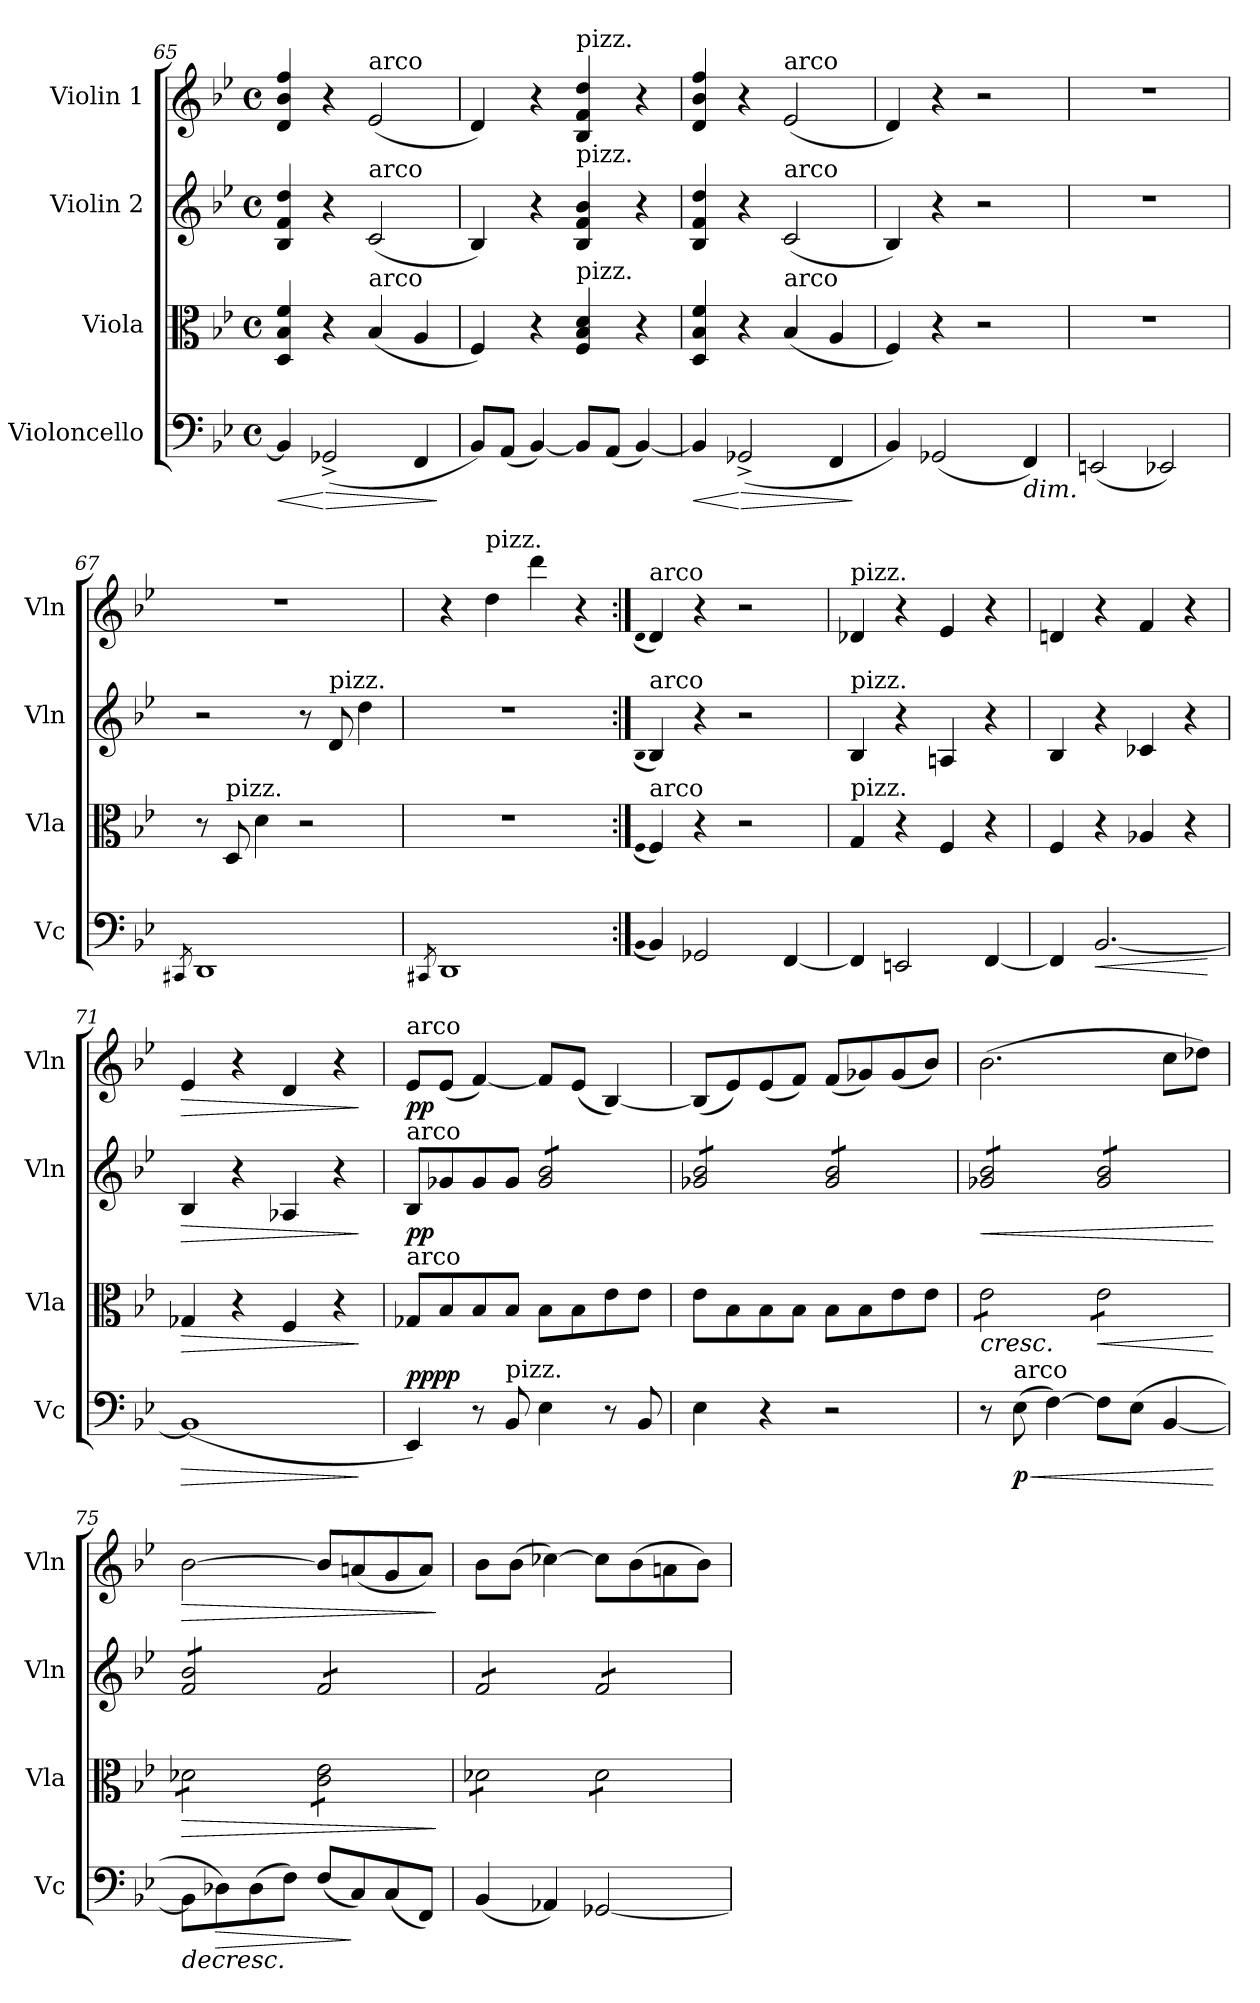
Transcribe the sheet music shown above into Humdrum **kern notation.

**kern	**dynam	**kern	**dynam	**kern	**dynam	**kern	**dynam
*part4	*part4	*part3	*part3	*part2	*part2	*part1	*part1
*staff4	*staff4	*staff3	*staff3	*staff2	*staff2	*staff1	*staff1
*I"Violoncello	*	*I"Viola	*	*I"Violin 2	*	*I"Violin 1	*
*I'Vc	*	*I'Vla	*	*I'Vln	*	*I'Vln	*
!!LO:LB:g=z
*clefF4	*	*clefC3	*	*clefG2	*	*clefG2	*
*k[b-e-]	*	*k[b-e-]	*	*k[b-e-]	*	*k[b-e-]	*
*M4/4	*	*M4/4	*	*M4/4	*	*M4/4	*
*met(c)	*	*met(c)	*	*met(c)	*	*met(c)	*
=65	=65	=65	=65	=65	=65	=65	=65
!	!LO:HP:b	!	!	!	!	!	!
4BB-/]	<	4D/ 4B-/ 4f/	.	4B-/ 4f/ 4dd/	.	4d/ 4b-/ 4ff/	.
!	!LO:HP:n=1:b	!	!	!	!	!	!
(2GG-X^>/	[ >	4r	.	4r	.	4r	.
!	!	!	!	!	!	!LO:TX:a:t=arco	!
!	!	!	!	!LO:TX:a:t=arco	!	!	!
!	!	!LO:TX:a:t=arco	!	!	!	!	!
.	.	(4B-/	.	(2c/	.	(2e-/	.
4FF/	.	4A/	.	.	.	.	.
.	]	.	.	.	.	.	.
=66	=66	=66	=66	=66	=66	=66	=66
8BB-/L)	.	4F/)	.	4B-/)	.	4d/)	.
(8AA/J	.	.	.	.	.	.	.
[<4BB-/)	.	4r	.	4r	.	4r	.
!	!	!	!	!	!	!LO:TX:a:t=pizz.	!
!	!	!	!	!LO:TX:a:t=pizz.	!	!	!
!	!	!LO:TX:a:t=pizz.	!	!	!	!	!
8BB-/L]	.	4F/ 4B-/ 4d/	.	4B-/ 4f/ 4b-/	.	4B-/ 4f/ 4dd/	.
(8AA/J	.	.	.	.	.	.	.
[<4BB-/)	.	4r	.	4r	.	4r	.
=67	=67	=67	=67	=67	=67	=67	=67
!	!LO:HP:b	!	!	!	!	!	!
4BB-/]	<	4D/ 4B-/ 4f/	.	4B-/ 4f/ 4dd/	.	4d/ 4b-/ 4ff/	.
!	!LO:HP:n=1:b	!	!	!	!	!	!
(2GG-X^>/	[ >	4r	.	4r	.	4r	.
!	!	!	!	!	!	!LO:TX:a:t=arco	!
!	!	!	!	!LO:TX:a:t=arco	!	!	!
!	!	!LO:TX:a:t=arco	!	!	!	!	!
.	.	(4B-/	.	(2c/	.	(2e-/	.
4FF/	.	4A/	.	.	.	.	.
.	]	.	.	.	.	.	.
=67X1	=67X1	=67X1	=67X1	=67X1	=67X1	=67X1	=67X1
4BB-/)	.	4F/)	.	4B-/)	.	4d/)	.
(2GG-X/	.	4r	.	4r	.	4r	.
.	.	2r	.	2r	.	2r	.
!LO:TX:b:i:t=dim.	!	!	!	!	!	!	!
4FF/)	.	.	.	.	.	.	.
=67X2	=67X2	=67X2	=67X2	=67X2	=67X2	=67X2	=67X2
(2EEn/	.	1r	.	1r	.	1r	.
2EE-X/)	.	.	.	.	.	.	.
=67X3	=67X3	=67X3	=67X3	=67X3	=67X3	=67X3	=67X3
8qCC#X/	.	.	.	.	.	.	.
1DD	.	8r	.	2r	.	1r	.
!	!	!LO:TX:a:t=pizz.	!	!	!	!	!
.	.	8D/	.	.	.	.	.
.	.	4d\	.	.	.	.	.
.	.	2r	.	8r	.	.	.
!	!	!	!	!LO:TX:a:t=pizz.	!	!	!
.	.	.	.	8d/	.	.	.
.	.	.	.	4dd\	.	.	.
=67X4	=67X4	=67X4	=67X4	=67X4	=67X4	=67X4	=67X4
8qCC#X/	.	.	.	.	.	.	.
1DD	.	1r	.	1r	.	4r	.
!	!	!	!	!	!	!LO:TX:a:t=pizz.	!
.	.	.	.	.	.	4dd\	.
.	.	.	.	.	.	4ddd\	.
.	.	.	.	.	.	4r	.
!!LO:PB:g=z
=68:|!	=68:|!	=68:|!	=68:|!	=68:|!	=68:|!	=68:|!	=68:|!
(qBB-	.	(qF	.	(qB-	.	(qd	.
!	!	!	!	!	!	!LO:TX:a:t=arco	!
!	!	!	!	!LO:TX:a:t=arco	!	!	!
!	!	!LO:TX:a:t=arco	!	!	!	!	!
4BB-/)	.	4F/)	.	4B-/)	.	4d/)	.
2GG-X/	.	4r	.	4r	.	4r	.
.	.	2r	.	2r	.	2r	.
[<4FF/	.	.	.	.	.	.	.
=69	=69	=69	=69	=69	=69	=69	=69
!	!	!	!	!	!	!LO:TX:a:t=pizz.	!
!	!	!	!	!LO:TX:a:t=pizz.	!	!	!
!	!	!LO:TX:a:t=pizz.	!	!	!	!	!
4FF/]	.	4G/	.	4B-/	.	4d-X/	.
2EEn/	.	4r	.	4r	.	4r	.
.	.	4F/	.	4An/	.	4e-/	.
[<4FF/	.	4r	.	4r	.	4r	.
=70	=70	=70	=70	=70	=70	=70	=70
4FF/]	.	4F/	.	4B-/	.	4dn/	.
!	!LO:HP:b	!	!	!	!	!	!
[<2.BB-/	<	4r	.	4r	.	4r	.
.	.	4A-X/	.	4c-X/	.	4f/	.
.	.	4r	.	4r	.	4r	.
.	[	.	.	.	.	.	.
=71	=71	=71	=71	=71	=71	=71	=71
!	!LO:HP:b	!	!LO:HP:b	!	!LO:HP:b	!	!LO:HP:b
(1BB-]	>	4G-X/	>	4B-/	>	4e-/	>
.	.	4r	.	4r	.	4r	.
.	.	4F/	.	4A-X/	.	4d/	.
.	.	4r	.	4r	.	4r	.
.	]	.	]	.	]	.	]
=72	=72	=72	=72	=72	=72	=72	=72
!	!	!	!	!	!	!LO:TX:a:t=arco	!
!	!	!	!	!LO:TX:a:t=arco	!	!	!
!	!	!LO:TX:a:t=arco	!	!	!	!	!
!	!LO:DY:a	!	!	!	!	!	!
!	!LO:DY:n=1:b	!	!	!	!LO:DY:b	!	!LO:DY:b
4EE-/)	pp pp	8G-X/L	.	8B-/L	pp	8e-/L	pp
.	.	8B-/	.	8g-X/	.	(8e-/J	.
8r	.	8B-/	.	8g-/	.	[<4f/)	.
!LO:TX:a:t=pizz.	!	!	!	!	!	!	!
8BB-/	.	8B-/J	.	8g-/J	.	.	.
*	*	*	*	*tremolo	*	*	*
4E-\	.	8B-\L	.	8g-/ 8b-/L	.	8f/L]	.
.	.	8B-\	.	8g-/ 8b-/	.	(8e-/J	.
8r	.	8e-\	.	8g-/ 8b-/	.	[<4B-/)	.
8BB-/	.	8e-\J	.	8g-/ 8b-/J	.	.	.
=73	=73	=73	=73	=73	=73	=73	=73
4E-\	.	8e-\L	.	8g-X/ 8b-/L	.	(8B-/L]	.
.	.	8B-\	.	8g-X/ 8b-/	.	8e-/)	.
4r	.	8B-\	.	8g-X/ 8b-/	.	(8e-/	.
.	.	8B-\J	.	8g-X/ 8b-/J	.	8f/J)	.
2r	.	8B-\L	.	8g-/ 8b-/L	.	(8f/L	.
.	.	8B-\	.	8g-/ 8b-/	.	8g-X/)	.
.	.	8e-\	.	8g-/ 8b-/	.	(8g-/	.
.	.	8e-\J	.	8g-/ 8b-/J	.	8b-/J)	.
!!LO:LB:g=z
=74	=74	=74	=74	=74	=74	=74	=74
!	!	!	!LO:HP:b	!	!LO:HP:b	!	!
*	*	*tremolo	*	*	*	*	*
8r	.	8e-\L	<	8g-X/ 8b-/L	<	(2.b-\	.
!LO:TX:a:t=arco	!	!	!	!	!	!	!
!	!LO:HP:b	!	!	!	!	!	!
!	!LO:DY:n=1:b	!	!	!	!	!	!
(8E-\	< p	8e-\	.	8g-X/ 8b-/	.	.	.
[>4F\)	.	8e-\	.	8g-X/ 8b-/	.	.	.
.	.	8e-\J	.	8g-X/ 8b-/J	.	.	.
!	!	!	!LO:HP:b	!	!	!	!
8F\L]	.	8e-\L	<	8g-/ 8b-/L	.	.	.
(8E-\J	.	8e-\	.	8g-/ 8b-/	.	.	.
[<4BB-/	.	8e-\	.	8g-/ 8b-/	.	8cc\L	.
.	.	8e-\J	.	8g-/ 8b-/J	.	8dd-X\J)	.
.	[	.	[ [	.	[	.	.
=75	=75	=75	=75	=75	=75	=75	=75
!	!LO:HP:b	!	!LO:HP:b	!	!	!	!LO:HP:b
8BB-\L]	>	8d-X\L	>	8f/ 8b-/L	.	[2b-\	>
!	!LO:HP:b	!	!	!	!	!	!
8D-X\)	>	8d-X\	.	8f/ 8b-/	.	.	.
(8D-\	.	8d-X\	.	8f/ 8b-/	.	.	.
8F\J)	.	8d-X\J	.	8f/ 8b-/J	.	.	.
(8F/L	.	8c\ 8e-\L	.	8f/L	.	8b-/L]	.
8C/)	]	8c\ 8e-\	.	8f/	.	(8an/	.
(8C/	.	8c\ 8e-\	.	8f/	.	8g/	.
8FF/J)	.	8c\ 8e-\J	.	8f/J	.	8a/J)	.
.	]	.	]	.	.	.	]
=76	=76	=76	=76	=76	=76	=76	=76
(4BB-/	.	8d-X\L	.	8f/L	.	8b-\L	.
.	.	8d-X\	.	8f/	.	(8b-\J	.
4AA-X/)	.	8d-X\	.	8f/	.	[>4cc-X\)	.
.	.	8d-X\J	.	8f/J	.	.	.
[<2GG-X/	.	8d-\L	.	8f/L	.	8cc-\L]	.
.	.	8d-\	.	8f/	.	(8b-\	.
.	.	8d-\	.	8f/	.	8an\	.
.	.	8d-\J	.	8f/J	.	8b-\J)	.
*	*	*	*	*Xtremolo	*	*	*
*	*	*Xtremolo	*	*	*	*	*
=	=	=	=	=	=	=	=
*-	*-	*-	*-	*-	*-	*-	*-
